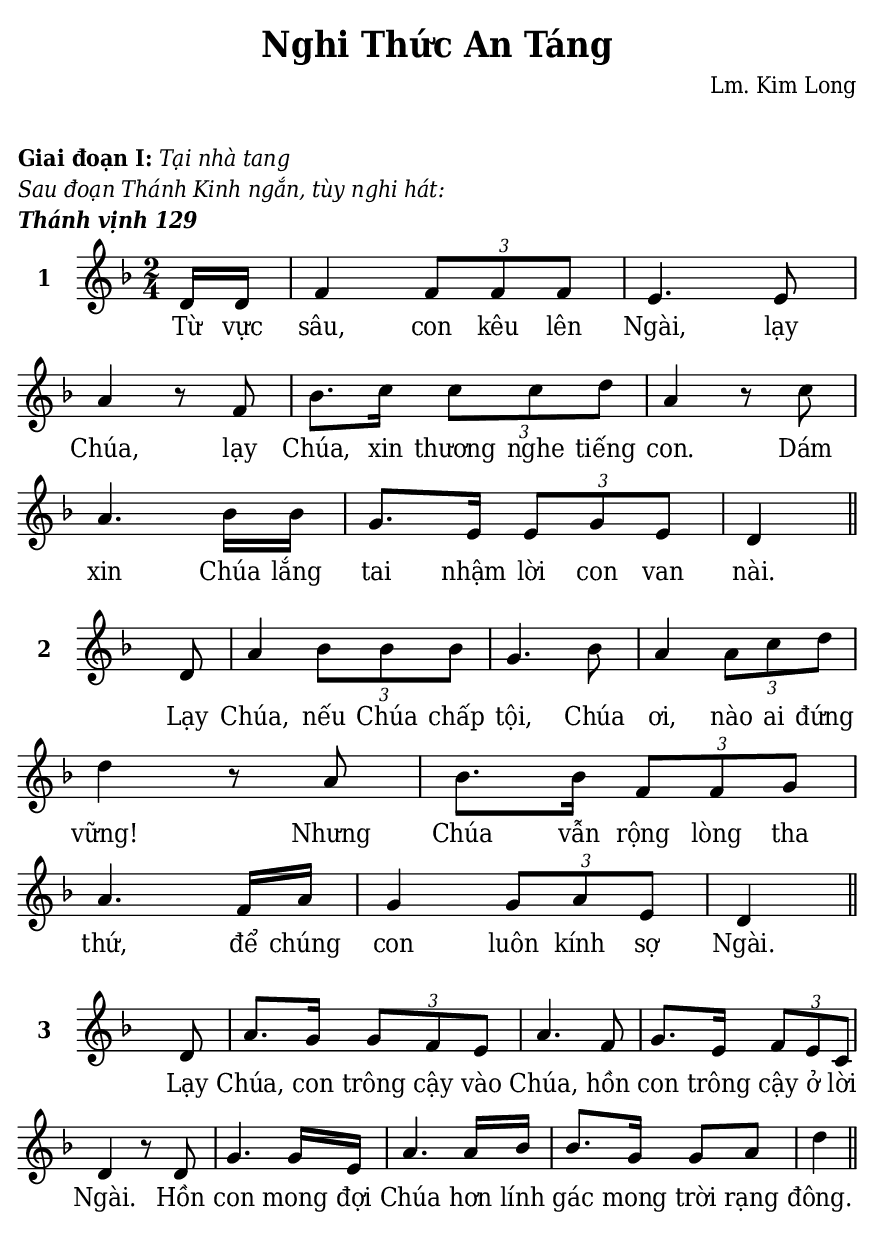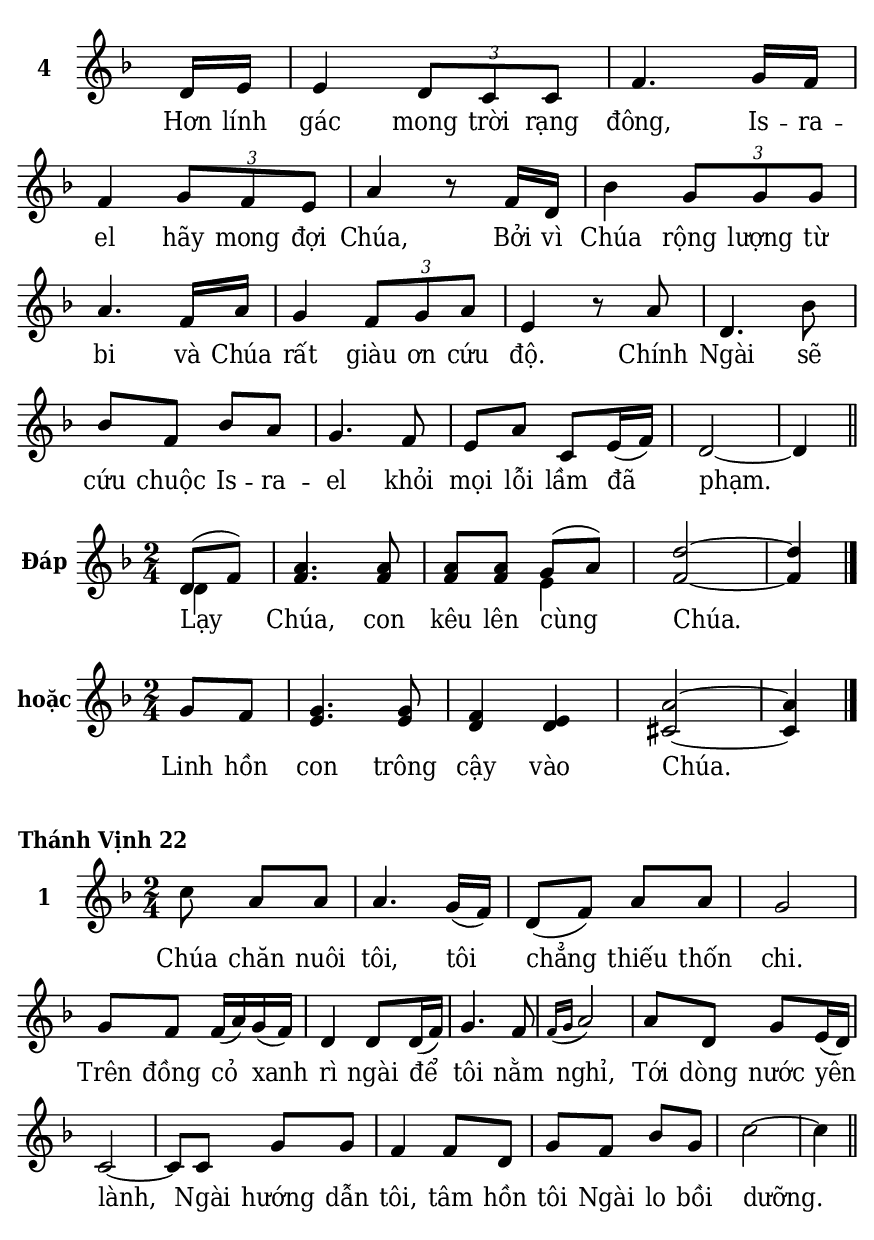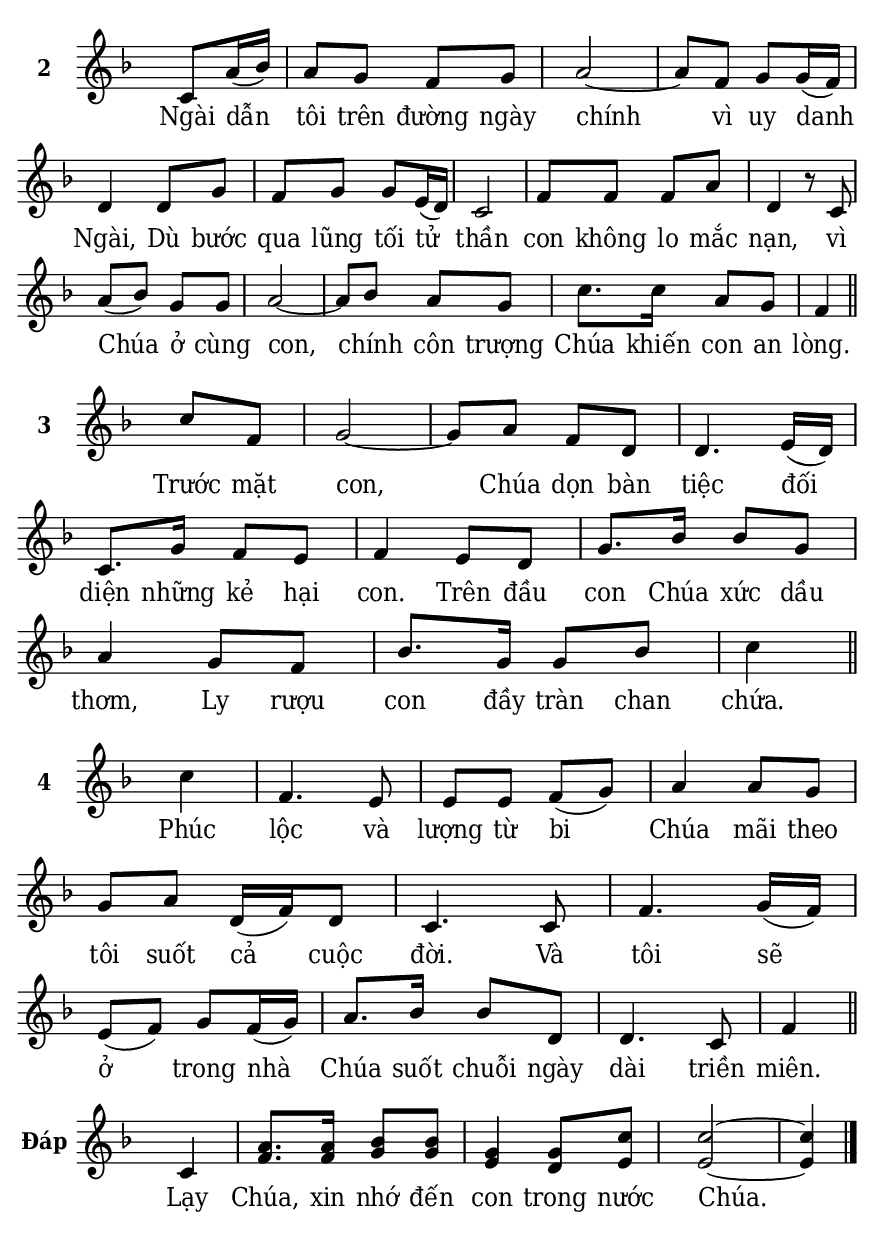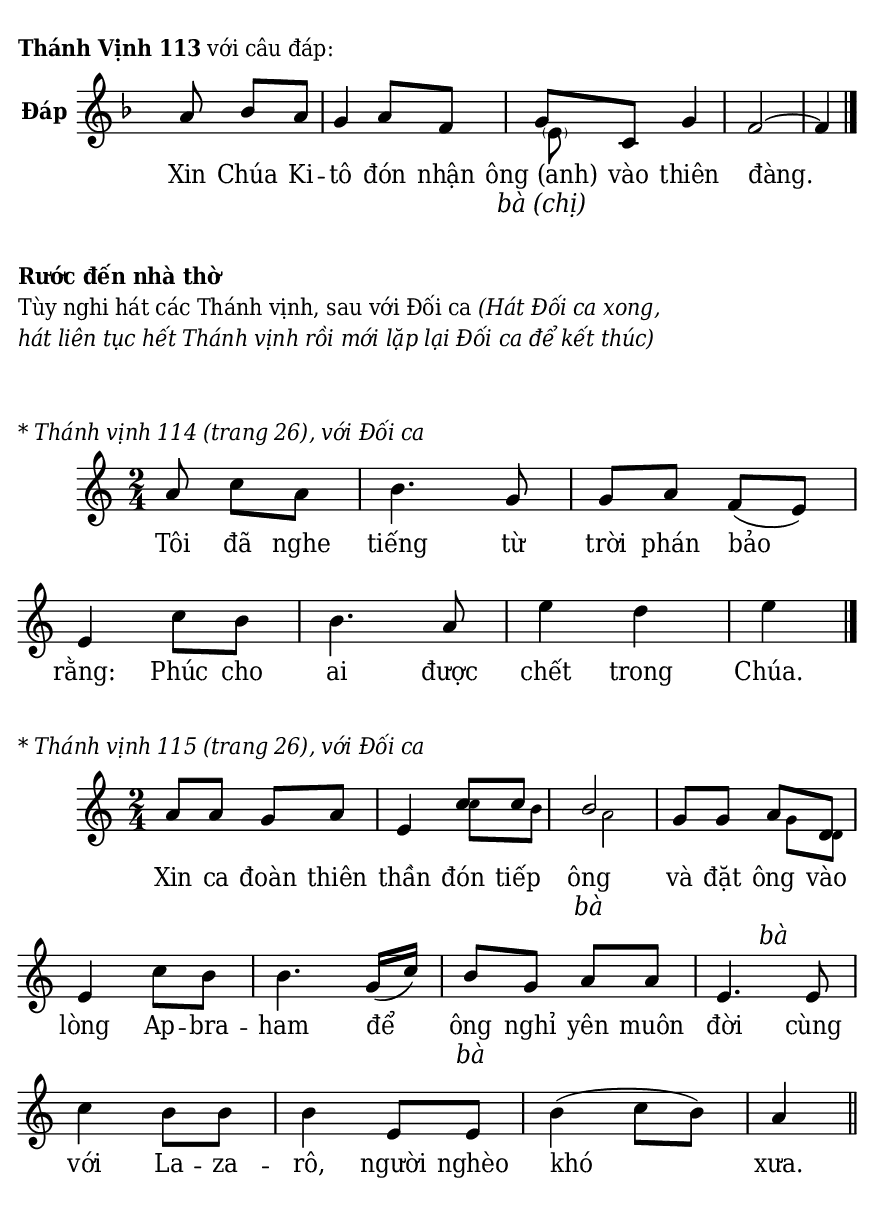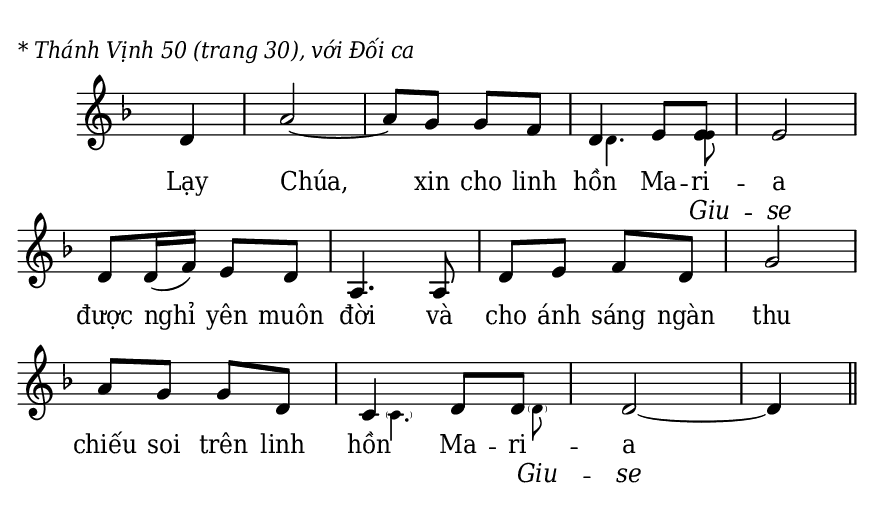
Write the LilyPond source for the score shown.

% Cài đặt chung
\version "2.22.1"
\include "english.ly"

\header {
  title = "Nghi Thức An Táng"
  composer = "Lm. Kim Long"
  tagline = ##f
}

% Nhạc
nhacMauMot = \relative c' {
  \key f \major
  \time 2/4
  \partial 8 d16 d |
  f4 \tuplet 3/2 { f8 f f } |
  e4. e8 |
  a4 r8 f |
  bf8. c16 \tuplet 3/2 { c8 c d } |
  a4 r8 c |
  a4. bf16 bf |
  g8. e16 \tuplet 3/2 { e8 g e } |
  d4 \bar "||"
}

nhacMauHai = \relative c' {
  \key f \major
  \time 2/4
  \partial 8 d8 |
  a'4 \tuplet 3/2 { bf8 bf bf } |
  g4. bf8 |
  a4 \tuplet 3/2 { a8 c d } |
  d4 r8 a |
  bf8. bf16 \tuplet 3/2 { f8 f g } |
  a4. f16 a |
  g4 \tuplet 3/2 { g8 a e } |
  d4 \bar "||"
}

nhacMauBa = \relative c' {
  \key f \major
  \time 2/4
  \partial 8 d8 |
  a'8. g16 \tuplet 3/2 { g8 f e } |
  a4. f8 |
  g8. e16 \tuplet 3/2 { f8 e c } |
  d4 r8 d |
  g4. g16 e |
  a4. a16 bf |
  bf8. g16 g8 a |
  d4 \bar "||"
}

nhacMauBon = \relative c' {
  \key f \major
  \time 2/4
  \partial 8 d16 e |
  e4 \tuplet 3/2 { d8 c c } |
  f4. g16 f |
  f4 \tuplet 3/2 { g8 f e } |
  a4 r8 f16 d |
  bf'4 \tuplet 3/2 { g8 g g } |
  a4. f16 a |
  g4 \tuplet 3/2 { f8 g a } |
  e4 r8 a |
  d,4. bf'8 |
  bf f bf a |
  g4. f8 |
  e a c, e16 (f) |
  d2 ~ |
  d4 \bar "||"
}

nhacMauNam = \relative c' {
  \key f \major
  \time 2/4
  \partial 4
  <<
    {
      \voiceOne
      d8 (f)
    }
    \new Voice = "splitpart" {
      \voiceTwo
      \once \override NoteColumn.force-hshift = #1 d4
    }
  >>
  \oneVoice
  <a' f>4. <a f>8 |
  <a f> <a f>
  <<
    {
      \voiceOne
      g8 (a)
    }
    \new Voice = "splitpart" {
      \voiceTwo
      e4
    }
  >>
  \oneVoice
  <d' f,>2 ~ |
  <d f,>4 \bar "|."
}

nhacMauSau = \relative c'' {
  \key f \major
  \time 2/4
  \partial 4 g8 f |
  <<
    {
      g4. g8 |
      f4 e |
      a2 ~ |
      a4 \bar "|."
    }
    {
      e4. e8 |
      d4 d |
      cs2 ~ |
      cs4
    }
  >>
}

nhacMauBay = \relative c'' {
  \key f \major
  \time 2/4
  \partial 4. c8 a a |
  a4. g16 (f) |
  d8 (f) a a |
  g2 |
  g8 f f16 (a) g (f) |
  d4 d8 d16 (f) |
  g4. f8 |
  \slashedGrace { f16 (g } a2) |
  a8 d, g e16 (d) |
  c2 ~ |
  c8 c g' g |
  f4 f8 d |
  g f bf g |
  c2 ~ |
  c4 \bar "||"
}

nhacMauTam = \relative c'' {
  \key f \major
  \time 2/4
  \partial 4 c,8 a'16 (bf) |
  a8 g f g |
  a2 ~ |
  a8 f g g16 (f) |
  d4 d8 g |
  f g g e16 (d) |
  c2 |
  f8 f f a |
  d,4 r8 c |
  a' (bf) g g |
  a2 ~ |
  a8 bf a g |
  c8. c16 a8 g |
  f4 \bar "||"
}

nhacMauChin = \relative c'' {
  \key f \major
  \time 2/4
  \partial 4 c8 f, |
  g2 ~ |
  g8 a f d |
  d4. e16 (d) |
  c8. g'16 f8 e |
  f4 e8 d |
  g8. bf16 bf8 g |
  a4 g8 f |
  bf8. g16 g8 bf |
  c4 \bar "||"
}

nhacMauMuoi = \relative c'' {
  \key f \major
  \time 2/4
  \partial 4 c4 |
  f,4. e8 |
  e e f (g) |
  a4 a8 g |
  g a d,16 (f) d8 |
  c4. c8 |
  f4. g16 (f) |
  e8 (f) g f16 (g) |
  a8. bf16 bf8 d, |
  d4. c8 |
  f4 \bar "||"
}

nhacMauMuoiMot = \relative c' {
  \key f \major
  \time 2/4
  \partial 4 c4 |
  <<
    {
      a'8. a16 bf8 bf |
      g4 g8 c |
      c2 ~ |
      c4 \bar "|."
    }
    {
      f,8. f16 g8 g |
      e4 d8 e |
      e2 ~ |
      e4
    }
  >>
}

nhacMauMuoiHai = \relative c'' {
  \key f \major
  \time 2/4
  \partial 4. a8 bf a |
  g4 a8 f |
  <<
    {
      \voiceOne
      g8
    }
    \new Voice = "splitpart" {
      \voiceTwo
      \once \override NoteColumn.force-hshift = #1
      \parenthesize
      e
    }
  >>
  c8 g'4 |
  f2 ~ |
  f4 \bar "|."
}

nhacMauMuoiBa = \relative c'' {
  \key c \major
  \time 2/4
  \partial 4. a8 c a |
  b4. g8 |
  g a f (e) |
  e4 c'8 b |
  b4. a8 |
  e'4 d |
  e \bar "|."
}

nhacMauMuoiBon = \relative c'' {
  \key c \major
  \time 2/4
  a8 a g a |
  e4
  <<
    {
      \voiceOne
      c'8 c
      b2
    }
    \new Voice = "splitpart" {
      \voiceTwo
      \override NoteColumn.force-hshift = #1.2
      \tiny c8 b |
      a2
    }
  >>
  \oneVoice
  g8 g
  <<
    {
      \voiceOne
      a d,
    }
    \new Voice = "splitpart" {
      \voiceTwo
      \override NoteColumn.force-hshift = #1.2
      \tiny g d
    }
  >>
  \oneVoice
  e4 c'8 b |
  b4. g16 (c) |
  b8 g a a |
  e4. e8 |
  c'4 b8 b |
  b4 e,8 e |
  b'4 (c8 b) |
  a4 \bar "||"
}

nhacMauHaiMuoiLam = \relative c' {
  \key f \major
  \time 2/4
  \partial 4 d4 |
  a'2 ~ |
  a8 g g f |
  <<
    {
      \voiceOne
      d4 e8 e
    }
    \new Voice = "beBas" {
      \voiceTwo
      \override NoteColumn.force-hshift = #1
      \tiny d4. e8
    }
  >>
  \oneVoice
  e2 |
  d8 d16 (f) e8 d |
  a4. a8 |
  d e f d |
  g2 |
  a8 g g d |
  <<
    {
      \voiceOne
      c4 d8 d
    }
    \new Voice = "beBas" {
      \voiceTwo
      \override NoteColumn.force-hshift = #2
      \tiny \parenthesize c4. \parenthesize d8
    }
  >>
  \oneVoice
  d2 ~ |
  d4 \bar "||"
}

% Lời
loiMauMot = \lyricmode {
  Từ vực sâu, con kêu lên Ngài, lạy Chúa,
  lạy Chúa, xin thương nghe tiếng con.
  Dám xin Chúa lắng tai nhậm lời con van nài.
}

loiMauHai = \lyricmode {
  Lạy Chúa, nếu Chúa chấp tội, Chúa ơi,
  nào ai đứng vững!
  Nhưng Chúa vẫn rộng lòng tha thứ,
  để chúng con luôn kính sợ Ngài.
}

loiMauBa = \lyricmode {
  Lạy Chúa, con trông cậy vào Chúa,
  hồn con trông cậy ở lời Ngài.
  Hồn con mong đợi Chúa hơn lính gác mong trời rạng đông.
}

loiMauBon = \lyricmode {
  Hơn lính gác mong trời rạng đông,
  Is -- ra -- el hãy mong đợi Chúa,
  Bởi vì Chúa rộng lượng từ bi
  và Chúa rất giàu ơn cứu độ.
  Chính Ngài sẽ cứu chuộc Is -- ra -- el
  khỏi mọi lỗi lầm đã phạm.
}

loiMauNam = \lyricmode {
  Lạy Chúa, con kêu lên cùng Chúa.
}

loiMauSau = \lyricmode {
  Linh hồn con trông cậy vào Chúa.
}

loiMauBay = \lyricmode {
  Chúa chăn nuôi tôi, tôi chẳng thiếu thốn chi.
  Trên đồng cỏ xanh rì ngài để tôi nằm nghỉ,
  Tới dòng nước yên lành,
  Ngài hướng dẫn tôi, tâm hồn tôi Ngài lo bồi dưỡng.
}

loiMauTam = \lyricmode {
  Ngài dẫn tôi trên đường ngày chính vì uy danh Ngài,
  Dù bước qua lũng tối tử thần
  con không lo mắc nạn,
  vì Chúa ở cùng con,
  chính côn trượng Chúa khiến con an lòng.
}

loiMauChin = \lyricmode {
  Trước mặt con, Chúa dọn bàn tiệc đối diện những kẻ hại con.
  Trên đầu con Chúa xức dầu thơm,
  Ly rượu con đầy tràn chan chứa.
}

loiMauMuoi = \lyricmode {
  Phúc lộc và lượng từ bi Chúa mãi theo tôi suốt cả cuộc đời.
  Và tôi sẽ ở trong nhà Chúa suốt chuỗi ngày dài triền miên.
}

loiMauMuoiMot = \lyricmode {
  Lạy Chúa, xin nhớ đến con trong nước Chúa.
}

loiMauMuoiHai = \lyricmode {
  Xin Chúa Ki -- tô đón nhận
  <<
  { "ông (anh)" }
  \new Lyrics {
	  \set associatedVoice = "beSop"
	  \override Lyrics.LyricText.font-shape = #'italic
	  "bà (chị)"
	}
  >>
  vào thiên đàng.
}

loiMauMuoiBa = \lyricmode {
  Tôi đã nghe tiếng từ trời phán bảo rằng:
  Phúc cho ai được chết trong Chúa.
}

loiMauMuoiBon = \lyricmode {
  Xin ca đoàn thiên thần đón tiếp
  <<
  { ông }
  \new Lyrics {
	  \set associatedVoice = "beSop"
	  \override Lyrics.LyricText.font-shape = #'italic
	  bà
	}
  >>
  và đặt
  <<
  { ông }
  \new Lyrics {
	  \set associatedVoice = "beSop"
	  \override Lyrics.LyricText.font-shape = #'italic
	  bà
	}
  >>
  vào lòng Ap -- bra -- ham để
  <<
  { ông }
  \new Lyrics {
	  \set associatedVoice = "beSop"
	  \override Lyrics.LyricText.font-shape = #'italic
	  bà
	}
  >>
  nghỉ yên muôn đời cùng với La -- za -- rô,
  người nghèo khó xưa.
}

loiMauHaiMuoiLam = \lyricmode {
  Lạy Chúa, xin cho linh
  <<
  { hồn Ma -- ri -- a }
  \new Lyrics {
	  \set associatedVoice = "beBas"
	  \override Lyrics.LyricText.font-shape = #'italic
	  _ _ Giu -- se
	}
  >>
  được nghỉ yên muôn đời
  và cho ánh sáng ngàn thu chiếu soi trên linh
  <<
  { hồn Ma -- ri -- a }
  \new Lyrics {
	  \set associatedVoice = "beBas"
	  \override Lyrics.LyricText.font-shape = #'italic
	  _ _ Giu -- se
	}
  >>
}

% Dàn trang
\paper {
  #(set-paper-size "a5")
  top-margin = 3\mm
  bottom-margin = 3\mm
  left-margin = 3\mm
  right-margin = 3\mm
  indent = #0
  #(define fonts
	 (make-pango-font-tree "Deja Vu Serif Condensed"
	 		       "Deja Vu Serif Condensed"
			       "Deja Vu Serif Condensed"
			       (/ 20 20)))
  print-page-number = ##f
}

\markup {
  \vspace #2
  \column {
    \left-align {
      \line {
        \bold "Giai đoạn I:" \normal-text \italic "Tại nhà tang"
      }
      \line {
        \italic "Sau đoạn Thánh Kinh ngắn, tùy nghi hát:"
      }
      \line {
        \bold \italic "Thánh vịnh 129"
      }
    }
  }
}

\score {
  <<
    \new Staff \with {
      instrumentName = \markup { \bold "1" }} <<
        \clef treble
        \new Voice = beSop {
          \nhacMauMot
        }
      \new Lyrics \lyricsto beSop \loiMauMot
    >>
  >>
  \layout {
    indent = 10
    \override Lyrics.LyricSpace.minimum-distance = #1
    \override Score.BarNumber.break-visibility = ##(#f #f #f)
    \override Score.SpacingSpanner.uniform-stretching = ##t
    ragged-last = ##f
  }
}

\score {
  <<
    \new Staff \with {
      instrumentName = \markup { \bold "2" }} <<
        \clef treble
        \new Voice = beSop {
          \nhacMauHai
        }
      \new Lyrics \lyricsto beSop \loiMauHai
    >>
  >>
  \layout {
    indent = 10
    \override Staff.TimeSignature.transparent = ##t
    \override Lyrics.LyricSpace.minimum-distance = #1
    \override Score.BarNumber.break-visibility = ##(#f #f #f)
    \override Score.SpacingSpanner.uniform-stretching = ##t
    \override LyricHyphen.minimum-distance = #1.5
    ragged-last = ##f
  }
}

\score {
  <<
    \new Staff \with {
      instrumentName = \markup { \bold "3" }} <<
        \clef treble
        \new Voice = beSop {
          \nhacMauBa
        }
      \new Lyrics \lyricsto beSop \loiMauBa
    >>
  >>
  \layout {
    indent = 10
    \override Staff.TimeSignature.transparent = ##t
    \override Lyrics.LyricSpace.minimum-distance = #0.75
    \override Score.BarNumber.break-visibility = ##(#f #f #f)
    \override Score.SpacingSpanner.uniform-stretching = ##t
    ragged-last = ##f
  }
}

\score {
  <<
    \new Staff \with {
      instrumentName = \markup { \bold "4" }} <<
        \clef treble
        \new Voice = beSop {
          \nhacMauBon
        }
      \new Lyrics \lyricsto beSop \loiMauBon
    >>
  >>
  \layout {
    indent = 10
    \override Staff.TimeSignature.transparent = ##t
    \override Lyrics.LyricSpace.minimum-distance = #1
    \override LyricHyphen.minimum-distance = #1
    \override Score.BarNumber.break-visibility = ##(#f #f #f)
    \override Score.SpacingSpanner.uniform-stretching = ##t
    ragged-last = ##f
  }
}

\score {
  <<
    \new Staff \with {
      instrumentName = \markup { \bold "Đáp" }} <<
        \clef treble
        \new Voice = beSop {
          \nhacMauNam
        }
      \new Lyrics \lyricsto beSop \loiMauNam
    >>
  >>
  \layout {
    indent = 10
    \override Lyrics.LyricSpace.minimum-distance = #1
    \override Score.BarNumber.break-visibility = ##(#f #f #f)
    \override Score.SpacingSpanner.uniform-stretching = ##t
    ragged-last = ##f
  }
}

\score {
  <<
    \new Staff \with {
      instrumentName = \markup { \bold "hoặc" }} <<
        \clef treble
        \new Voice = beSop {
          \nhacMauSau
        }
      \new Lyrics \lyricsto beSop \loiMauSau
    >>
  >>
  \layout {
    indent = 10
    \override Lyrics.LyricSpace.minimum-distance = #1
    \override Score.BarNumber.break-visibility = ##(#f #f #f)
    \override Score.SpacingSpanner.uniform-stretching = ##t
    ragged-last = ##f
  }
}

\markup {
  \vspace #2
  \bold "Thánh Vịnh 22"
}

\score {
  <<
    \new Staff \with {
      instrumentName = \markup { \bold "1" }} <<
        \clef treble
        \new Voice = beSop {
          \nhacMauBay
        }
      \new Lyrics \lyricsto beSop \loiMauBay
    >>
  >>
  \layout {
    indent = 10
    \override Lyrics.LyricSpace.minimum-distance = #1
    \override Score.BarNumber.break-visibility = ##(#f #f #f)
    \override Score.SpacingSpanner.uniform-stretching = ##t
    ragged-last = ##f
  }
}

\score {
  <<
    \new Staff \with {
      instrumentName = \markup { \bold "2" }} <<
        \clef treble
        \new Voice = beSop {
          \nhacMauTam
        }
      \new Lyrics \lyricsto beSop \loiMauTam
    >>
  >>
  \layout {
    indent = 10
    \override Staff.TimeSignature.transparent = ##t
    \override Lyrics.LyricSpace.minimum-distance = #1
    \override Score.BarNumber.break-visibility = ##(#f #f #f)
    \override Score.SpacingSpanner.uniform-stretching = ##t
    ragged-last = ##f
  }
}

\score {
  <<
    \new Staff \with {
      instrumentName = \markup { \bold "3" }} <<
        \clef treble
        \new Voice = beSop {
          \nhacMauChin
        }
      \new Lyrics \lyricsto beSop \loiMauChin
    >>
  >>
  \layout {
    indent = 10
    \override Staff.TimeSignature.transparent = ##t
    \override Lyrics.LyricSpace.minimum-distance = #1
    \override Score.BarNumber.break-visibility = ##(#f #f #f)
    \override Score.SpacingSpanner.uniform-stretching = ##t
    ragged-last = ##f
  }
}

\score {
  <<
    \new Staff \with {
      instrumentName = \markup { \bold "4" }} <<
        \clef treble
        \new Voice = beSop {
          \nhacMauMuoi
        }
      \new Lyrics \lyricsto beSop \loiMauMuoi
    >>
  >>
  \layout {
    indent = 10
    \override Staff.TimeSignature.transparent = ##t
    \override Lyrics.LyricSpace.minimum-distance = #1
    \override Score.BarNumber.break-visibility = ##(#f #f #f)
    \override Score.SpacingSpanner.uniform-stretching = ##t
    ragged-last = ##f
  }
}

\score {
  <<
    \new Staff \with {
      instrumentName = \markup { \bold "Đáp" }} <<
        \clef treble
        \new Voice = beSop {
          \nhacMauMuoiMot
        }
      \new Lyrics \lyricsto beSop \loiMauMuoiMot
    >>
  >>
  \layout {
    indent = 10
    \override Staff.TimeSignature.transparent = ##t
    \override Lyrics.LyricSpace.minimum-distance = #1
    \override Score.BarNumber.break-visibility = ##(#f #f #f)
    \override Score.SpacingSpanner.uniform-stretching = ##t
    ragged-last = ##f
  }
}

\markup {
  \vspace #2
  \bold "Thánh Vịnh 113" \normal-text "với câu đáp:"
}

\score {
  <<
    \new Staff \with {
      instrumentName = \markup { \bold "Đáp" }} <<
        \clef treble
        \new Voice = beSop {
          \nhacMauMuoiHai
        }
      \new Lyrics \lyricsto beSop \loiMauMuoiHai
    >>
  >>
  \layout {
    indent = 10
    \override Staff.TimeSignature.transparent = ##t
    \override Lyrics.LyricSpace.minimum-distance = #1
    \override Score.BarNumber.break-visibility = ##(#f #f #f)
    \override Score.SpacingSpanner.uniform-stretching = ##t
    ragged-last = ##f
  }
}

\markup {
  \vspace #2
  \column {
    \left-align {
      \line {
        \bold "Rước đến nhà thờ"
      }
      \line {
        "Tùy nghi hát các Thánh vịnh, sau với Đối ca"
        \italic "(Hát Đối ca xong,"
      }
      \line {
        \italic "hát liên tục hết Thánh vịnh rồi mới lặp lại Đối ca để kết thúc)"
      }
      \vspace #2
      \line {
        \italic "* Thánh vịnh 114 (trang 26), với Đối ca"
      }
    }
  }
}

\score {
  <<
    \new Staff <<
        \clef treble
        \new Voice = beSop {
          \nhacMauMuoiBa
        }
      \new Lyrics \lyricsto beSop \loiMauMuoiBa
    >>
  >>
  \layout {
    indent = 10
    \override Lyrics.LyricSpace.minimum-distance = #1
    \override Score.BarNumber.break-visibility = ##(#f #f #f)
    \override Score.SpacingSpanner.uniform-stretching = ##t
    ragged-last = ##f
  }
}

\markup {
  %\vspace #2
  \italic "* Thánh vịnh 115 (trang 26), với Đối ca"
}

\score {
  <<
    \new Staff <<
        \clef treble
        \new Voice = beSop {
          \nhacMauMuoiBon
        }
      \new Lyrics \lyricsto beSop \loiMauMuoiBon
    >>
  >>
  \layout {
    indent = 10
    \override Lyrics.LyricSpace.minimum-distance = #1
    \override Score.BarNumber.break-visibility = ##(#f #f #f)
    \override Score.SpacingSpanner.uniform-stretching = ##t
    ragged-last = ##f
  }
}

\markup {
  \vspace #2
  \italic "* Thánh Vịnh 50 (trang 30), với Đối ca"
}

\score {
  <<
    \new Staff <<
        \clef treble
        \new Voice = beSop {
          \nhacMauHaiMuoiLam
        }
      \new Lyrics \lyricsto beSop \loiMauHaiMuoiLam
    >>
  >>
  \layout {
    indent = 10
    \override Staff.TimeSignature.transparent = ##t
    \override Lyrics.LyricSpace.minimum-distance = #1
    \override Score.BarNumber.break-visibility = ##(#f #f #f)
    \override Score.SpacingSpanner.uniform-stretching = ##t
    ragged-last = ##f
  }
}
